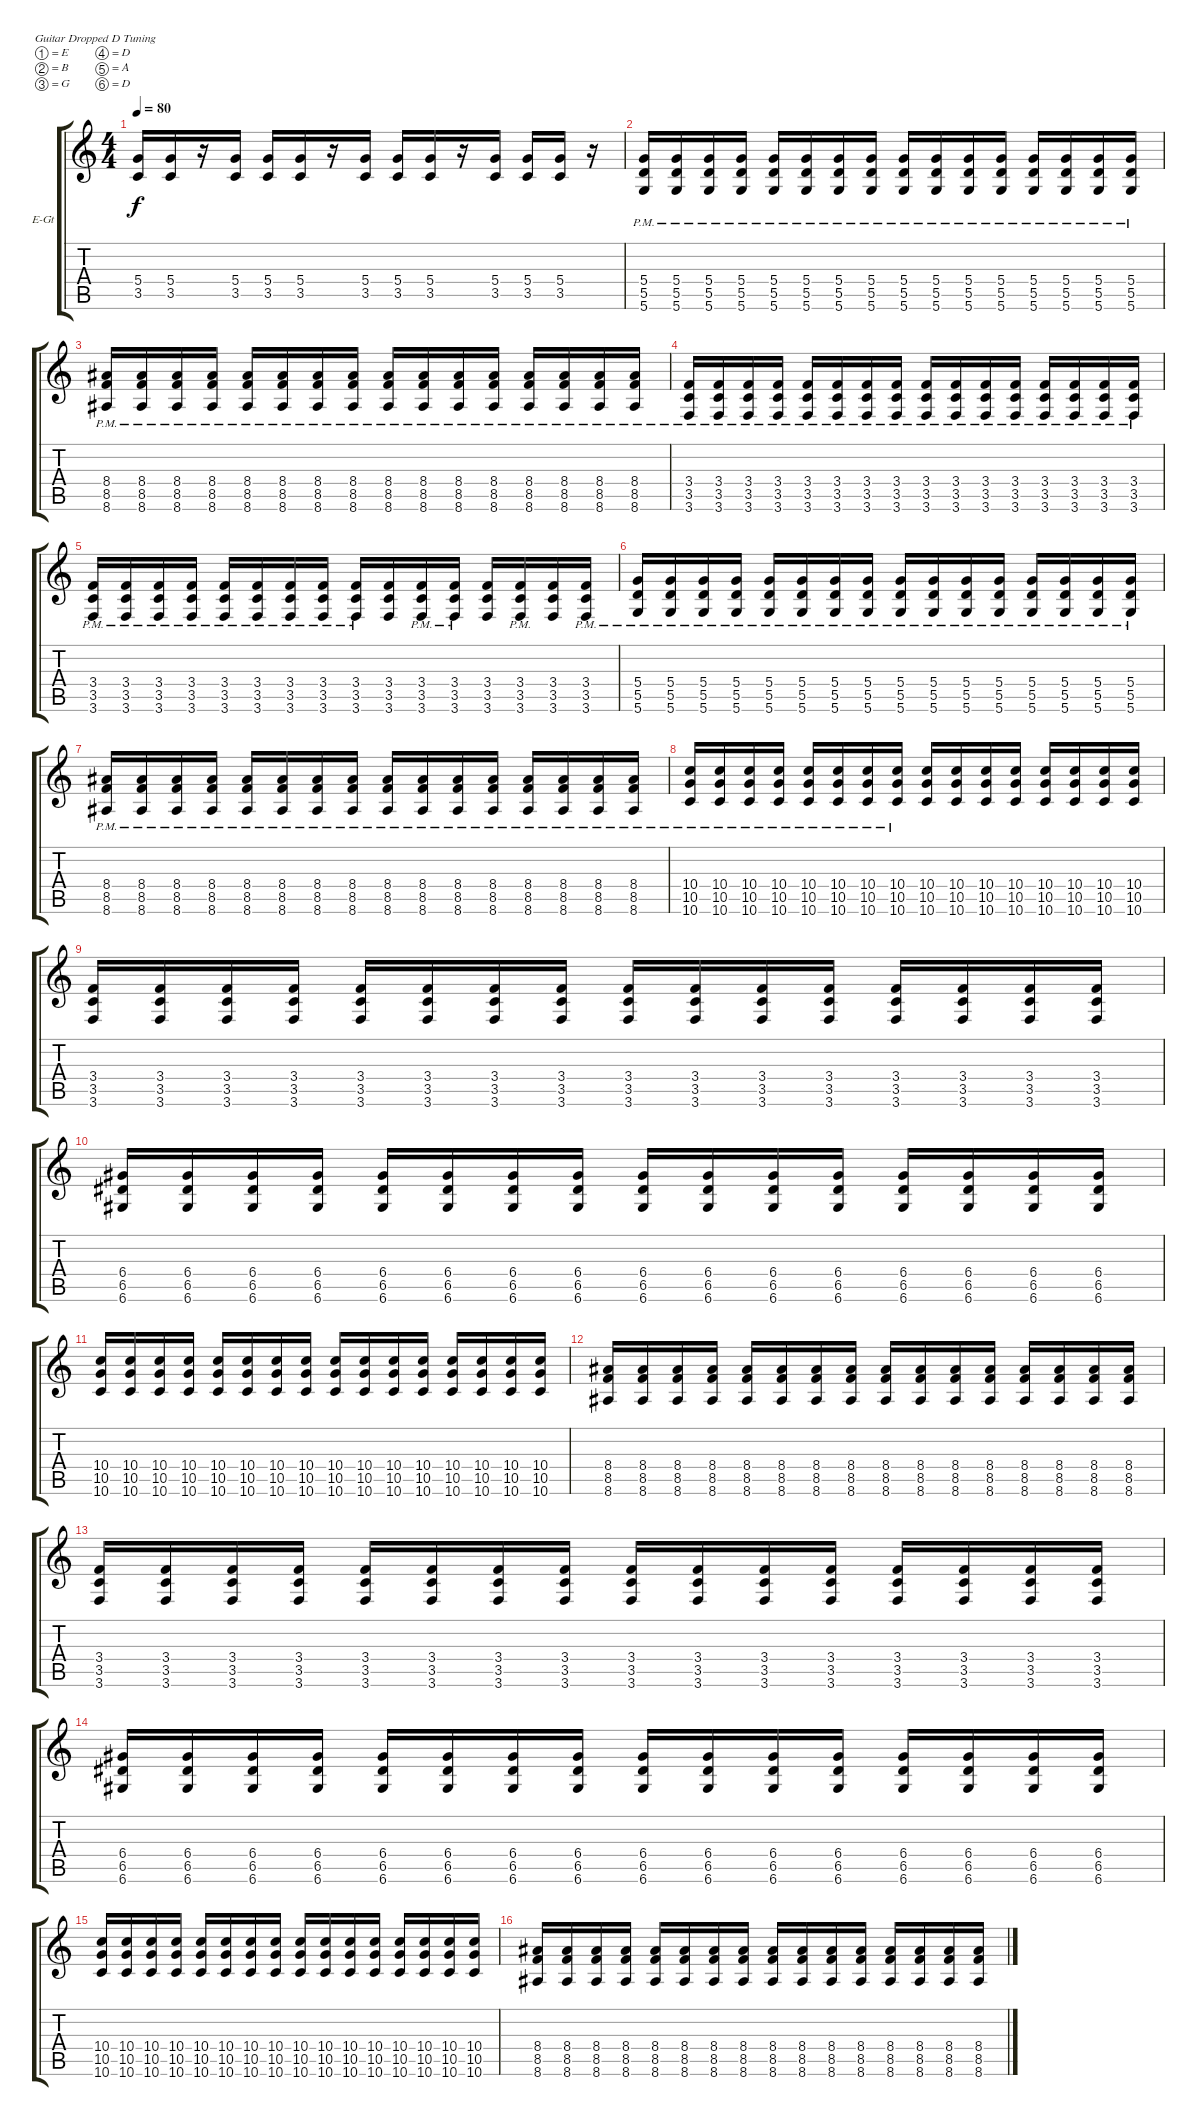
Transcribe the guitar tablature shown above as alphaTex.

\defaultSystemsLayout 4
\bracketExtendMode groupsimilarinstruments
\firstSystemTrackNameOrientation horizontal
\otherSystemsTrackNameOrientation horizontal
\track ("Electric Guitar" "E-Gt") {instrument distortionguitar}
\staff {score tabs}
\tuning (E4 B3 G3 D3 A2 D2)
\ts (4 4)
\tempo 80
\clef g2
\ks c
(3.5 5.4).16{dy f} (3.5 5.4).16 r.16 (3.5 5.4).16 (3.5 5.4).16 (3.5 5.4).16 r.16 (3.5 5.4).16 (3.5 5.4).16 (3.5 5.4).16 r.16 (3.5 5.4).16 (3.5 5.4).16 (3.5 5.4).16 r.16 |
(5.6{pm} 5.5{pm} 5.4{pm}).16 (5.6{pm} 5.5{pm} 5.4{pm}).16 (5.6{pm} 5.5{pm} 5.4{pm}).16 (5.6{pm} 5.5{pm} 5.4{pm}).16 (5.6{pm} 5.5{pm} 5.4{pm}).16 (5.6{pm} 5.5{pm} 5.4{pm}).16 (5.6{pm} 5.5{pm} 5.4{pm}).16 (5.6{pm} 5.5{pm} 5.4{pm}).16 (5.6{pm} 5.5{pm} 5.4{pm}).16 (5.6{pm} 5.5{pm} 5.4{pm}).16 (5.6{pm} 5.5{pm} 5.4{pm}).16 (5.6{pm} 5.5{pm} 5.4{pm}).16 (5.6{pm} 5.5{pm} 5.4{pm}).16 (5.6{pm} 5.5{pm} 5.4{pm}).16 (5.6{pm} 5.5{pm} 5.4{pm}).16 (5.6{pm} 5.5{pm} 5.4{pm}).16 |
(8.6{pm} 8.5{pm} 8.4{pm}).16 (8.6{pm} 8.5{pm} 8.4{pm}).16 (8.6{pm} 8.5{pm} 8.4{pm}).16 (8.6{pm} 8.5{pm} 8.4{pm}).16 (8.6{pm} 8.5{pm} 8.4{pm}).16 (8.6{pm} 8.5{pm} 8.4{pm}).16 (8.6{pm} 8.5{pm} 8.4{pm}).16 (8.6{pm} 8.5{pm} 8.4{pm}).16 (8.6{pm} 8.5{pm} 8.4{pm}).16 (8.6{pm} 8.5{pm} 8.4{pm}).16 (8.6{pm} 8.5{pm} 8.4{pm}).16 (8.6{pm} 8.5{pm} 8.4{pm}).16 (8.6{pm} 8.5{pm} 8.4{pm}).16 (8.6{pm} 8.5{pm} 8.4{pm}).16 (8.6{pm} 8.5{pm} 8.4{pm}).16 (8.6{pm} 8.5{pm} 8.4{pm}).16 |
(3.6{pm} 3.5{pm} 3.4{pm}).16 (3.6{pm} 3.5{pm} 3.4{pm}).16 (3.6{pm} 3.5{pm} 3.4{pm}).16 (3.6{pm} 3.5{pm} 3.4{pm}).16 (3.6{pm} 3.5{pm} 3.4{pm}).16 (3.6{pm} 3.5{pm} 3.4{pm}).16 (3.6{pm} 3.5{pm} 3.4{pm}).16 (3.6{pm} 3.5{pm} 3.4{pm}).16 (3.6{pm} 3.5{pm} 3.4{pm}).16 (3.6{pm} 3.5{pm} 3.4{pm}).16 (3.6{pm} 3.5{pm} 3.4{pm}).16 (3.6{pm} 3.5{pm} 3.4{pm}).16 (3.6{pm} 3.5{pm} 3.4{pm}).16 (3.6{pm} 3.5{pm} 3.4{pm}).16 (3.6{pm} 3.5{pm} 3.4{pm}).16 (3.6{pm} 3.5{pm} 3.4{pm}).16 |
(3.6{pm} 3.5{pm} 3.4{pm}).16 (3.6{pm} 3.5{pm} 3.4{pm}).16 (3.6{pm} 3.5{pm} 3.4{pm}).16 (3.6{pm} 3.5{pm} 3.4{pm}).16 (3.6{pm} 3.5{pm} 3.4{pm}).16 (3.6{pm} 3.5{pm} 3.4{pm}).16 (3.6{pm} 3.5{pm} 3.4{pm}).16 (3.6{pm} 3.5{pm} 3.4{pm}).16 (3.6{pm} 3.5{pm} 3.4{pm}).16 (3.6 3.5 3.4).16 (3.6{pm} 3.5{pm} 3.4{pm}).16 (3.6{pm} 3.5{pm} 3.4{pm}).16 (3.6 3.5 3.4).16 (3.6{pm} 3.5{pm} 3.4{pm}).16 (3.6 3.5 3.4).16 (3.6{pm} 3.5{pm} 3.4{pm}).16 |
(5.6{pm} 5.5{pm} 5.4{pm}).16 (5.6{pm} 5.5{pm} 5.4{pm}).16 (5.6{pm} 5.5{pm} 5.4{pm}).16 (5.6{pm} 5.5{pm} 5.4{pm}).16 (5.6{pm} 5.5{pm} 5.4{pm}).16 (5.6{pm} 5.5{pm} 5.4{pm}).16 (5.6{pm} 5.5{pm} 5.4{pm}).16 (5.6{pm} 5.5{pm} 5.4{pm}).16 (5.6{pm} 5.5{pm} 5.4{pm}).16 (5.6{pm} 5.5{pm} 5.4{pm}).16 (5.6{pm} 5.5{pm} 5.4{pm}).16 (5.6{pm} 5.5{pm} 5.4{pm}).16 (5.6{pm} 5.5{pm} 5.4{pm}).16 (5.6{pm} 5.5{pm} 5.4{pm}).16 (5.6{pm} 5.5{pm} 5.4{pm}).16 (5.6{pm} 5.5{pm} 5.4{pm}).16 |
(8.6{pm} 8.5{pm} 8.4{pm}).16 (8.6{pm} 8.5{pm} 8.4{pm}).16 (8.6{pm} 8.5{pm} 8.4{pm}).16 (8.6{pm} 8.5{pm} 8.4{pm}).16 (8.6{pm} 8.5{pm} 8.4{pm}).16 (8.6{pm} 8.5{pm} 8.4{pm}).16 (8.6{pm} 8.5{pm} 8.4{pm}).16 (8.6{pm} 8.5{pm} 8.4{pm}).16 (8.6{pm} 8.5{pm} 8.4{pm}).16 (8.6{pm} 8.5{pm} 8.4{pm}).16 (8.6{pm} 8.5{pm} 8.4{pm}).16 (8.6{pm} 8.5{pm} 8.4{pm}).16 (8.6{pm} 8.5{pm} 8.4{pm}).16 (8.6{pm} 8.5{pm} 8.4{pm}).16 (8.6{pm} 8.5{pm} 8.4{pm}).16 (8.6{pm} 8.5{pm} 8.4{pm}).16 |
(10.6{pm} 10.5{pm} 10.4{pm}).16 (10.6{pm} 10.5{pm} 10.4{pm}).16 (10.6{pm} 10.5{pm} 10.4{pm}).16 (10.6{pm} 10.5{pm} 10.4{pm}).16 (10.6{pm} 10.5{pm} 10.4{pm}).16 (10.6{pm} 10.5{pm} 10.4{pm}).16 (10.6{pm} 10.5{pm} 10.4{pm}).16 (10.6{pm} 10.5{pm} 10.4{pm}).16 (10.6 10.5 10.4).16 (10.6 10.5 10.4).16 (10.6 10.5 10.4).16 (10.6 10.5 10.4).16 (10.6 10.5 10.4).16 (10.6 10.5 10.4).16 (10.6 10.5 10.4).16 (10.6 10.5 10.4).16 |
(3.6 3.5 3.4).16 (3.6 3.5 3.4).16 (3.6 3.5 3.4).16 (3.6 3.5 3.4).16 (3.6 3.5 3.4).16 (3.6 3.5 3.4).16 (3.6 3.5 3.4).16 (3.6 3.5 3.4).16 (3.6 3.5 3.4).16 (3.6 3.5 3.4).16 (3.6 3.5 3.4).16 (3.6 3.5 3.4).16 (3.6 3.5 3.4).16 (3.6 3.5 3.4).16 (3.6 3.5 3.4).16 (3.6 3.5 3.4).16 |
(6.6 6.5 6.4).16 (6.6 6.5 6.4).16 (6.6 6.5 6.4).16 (6.6 6.5 6.4).16 (6.6 6.5 6.4).16 (6.6 6.5 6.4).16 (6.6 6.5 6.4).16 (6.6 6.5 6.4).16 (6.6 6.5 6.4).16 (6.6 6.5 6.4).16 (6.6 6.5 6.4).16 (6.6 6.5 6.4).16 (6.6 6.5 6.4).16 (6.6 6.5 6.4).16 (6.6 6.5 6.4).16 (6.6 6.5 6.4).16 |
(10.6 10.5 10.4).16 (10.6 10.5 10.4).16 (10.6 10.5 10.4).16 (10.6 10.5 10.4).16 (10.6 10.5 10.4).16 (10.6 10.5 10.4).16 (10.6 10.5 10.4).16 (10.6 10.5 10.4).16 (10.6 10.5 10.4).16 (10.6 10.5 10.4).16 (10.6 10.5 10.4).16 (10.6 10.5 10.4).16 (10.6 10.5 10.4).16 (10.6 10.5 10.4).16 (10.6 10.5 10.4).16 (10.6 10.5 10.4).16 |
(8.6 8.5 8.4).16 (8.6 8.5 8.4).16 (8.6 8.5 8.4).16 (8.6 8.5 8.4).16 (8.6 8.5 8.4).16 (8.6 8.5 8.4).16 (8.6 8.5 8.4).16 (8.6 8.5 8.4).16 (8.6 8.5 8.4).16 (8.6 8.5 8.4).16 (8.6 8.5 8.4).16 (8.6 8.5 8.4).16 (8.6 8.5 8.4).16 (8.6 8.5 8.4).16 (8.6 8.5 8.4).16 (8.6 8.5 8.4).16 |
(3.6 3.5 3.4).16 (3.6 3.5 3.4).16 (3.6 3.5 3.4).16 (3.6 3.5 3.4).16 (3.6 3.5 3.4).16 (3.6 3.5 3.4).16 (3.6 3.5 3.4).16 (3.6 3.5 3.4).16 (3.6 3.5 3.4).16 (3.6 3.5 3.4).16 (3.6 3.5 3.4).16 (3.6 3.5 3.4).16 (3.6 3.5 3.4).16 (3.6 3.5 3.4).16 (3.6 3.5 3.4).16 (3.6 3.5 3.4).16 |
(6.6 6.5 6.4).16 (6.6 6.5 6.4).16 (6.6 6.5 6.4).16 (6.6 6.5 6.4).16 (6.6 6.5 6.4).16 (6.6 6.5 6.4).16 (6.6 6.5 6.4).16 (6.6 6.5 6.4).16 (6.6 6.5 6.4).16 (6.6 6.5 6.4).16 (6.6 6.5 6.4).16 (6.6 6.5 6.4).16 (6.6 6.5 6.4).16 (6.6 6.5 6.4).16 (6.6 6.5 6.4).16 (6.6 6.5 6.4).16 |
(10.6 10.5 10.4).16 (10.6 10.5 10.4).16 (10.6 10.5 10.4).16 (10.6 10.5 10.4).16 (10.6 10.5 10.4).16 (10.6 10.5 10.4).16 (10.6 10.5 10.4).16 (10.6 10.5 10.4).16 (10.6 10.5 10.4).16 (10.6 10.5 10.4).16 (10.6 10.5 10.4).16 (10.6 10.5 10.4).16 (10.6 10.5 10.4).16 (10.6 10.5 10.4).16 (10.6 10.5 10.4).16 (10.6 10.5 10.4).16 |
(8.6 8.5 8.4).16 (8.6 8.5 8.4).16 (8.6 8.5 8.4).16 (8.6 8.5 8.4).16 (8.6 8.5 8.4).16 (8.6 8.5 8.4).16 (8.6 8.5 8.4).16 (8.6 8.5 8.4).16 (8.6 8.5 8.4).16 (8.6 8.5 8.4).16 (8.6 8.5 8.4).16 (8.6 8.5 8.4).16 (8.6 8.5 8.4).16 (8.6 8.5 8.4).16 (8.6 8.5 8.4).16 (8.6 8.5 8.4).16
